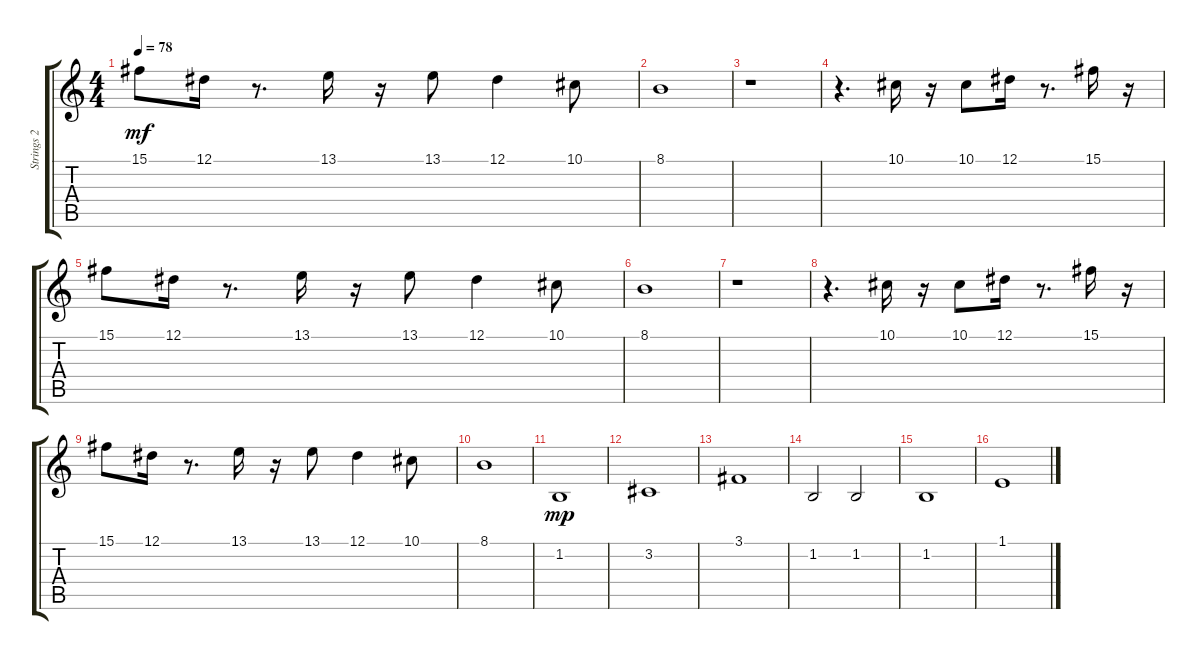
\track ("Strings 2" "Strings 2") {instrument stringensemble1}
\staff {score tabs}
\tuning (Eb4 Bb3 Gb3 Db3 Ab2 Eb2) {hide}
\ts (4 4)
\tempo 78
\clef g2
\ks c
15.1.8{dy mf} 12.1.16 r.8{d} 13.1.16 r.16 13.1.8 12.1.4 10.1.8 |
8.1.1 |
r.1 |
r.4{d} 10.1.16 r.16 10.1.8 12.1.16 r.8{d} 15.1.16 r.16 |
15.1.8 12.1.16 r.8{d} 13.1.16 r.16 13.1.8 12.1.4 10.1.8 |
8.1.1 |
r.1 |
r.4{d} 10.1.16 r.16 10.1.8 12.1.16 r.8{d} 15.1.16 r.16 |
15.1.8 12.1.16 r.8{d} 13.1.16 r.16 13.1.8 12.1.4 10.1.8 |
8.1.1 |
1.2.1{dy mp} |
3.2.1 |
3.1.1 |
1.2.2 1.2.2 |
1.2.1 |
1.1.1
